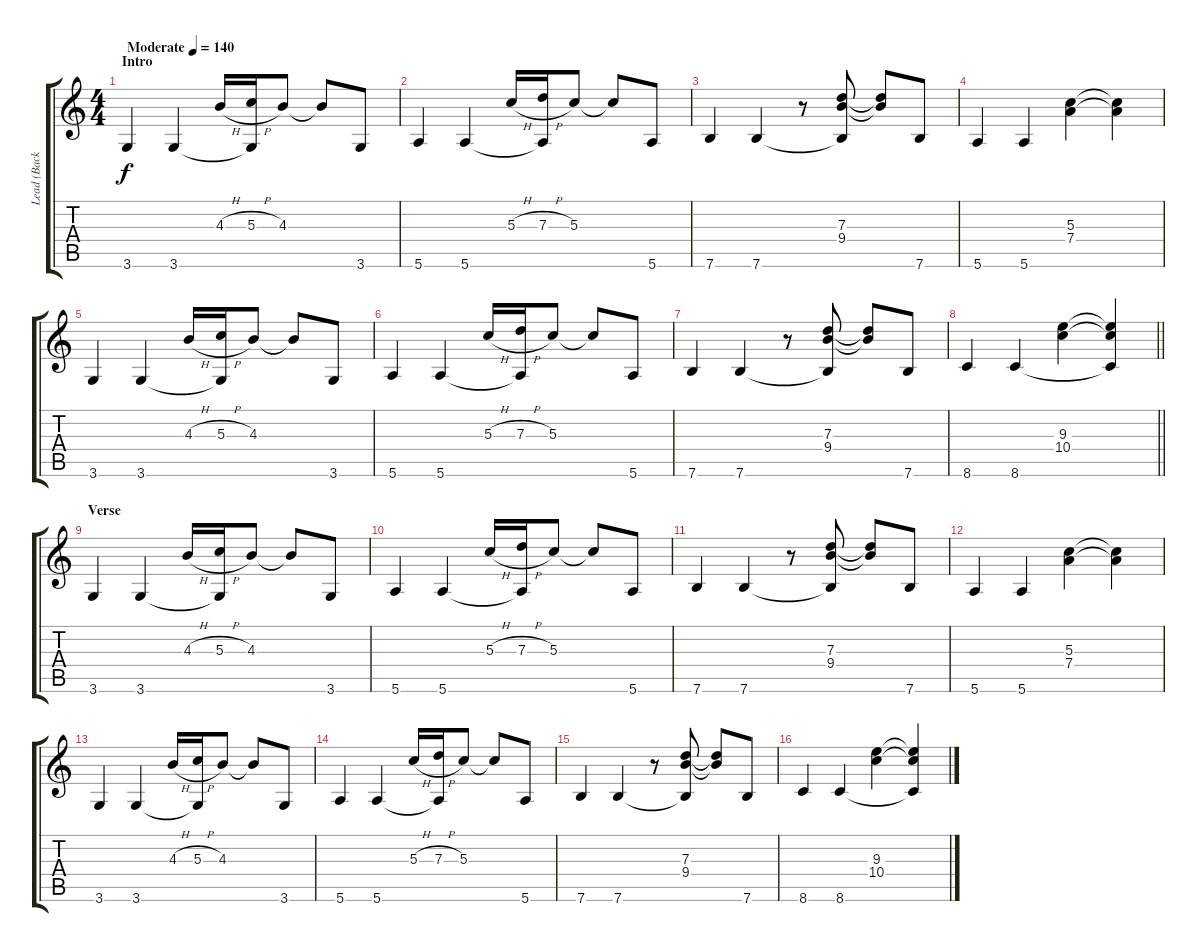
\track ("Lead (Back)" "Lead (Back") {instrument electricguitarjazz}
\staff {score tabs}
\tuning (E4 B3 G3 D3 A2 E2) {hide}
\ts (4 4)
\section ("" "Intro")
\tempo (140 "Moderate")
\clef g2
\ks c
3.6.4{dy f instrument electricguitarjazz} 3.6.4 4.3{h}.16 (5.3{h} 3.6{t}).16 4.3.8 4.3{t}.8 3.6.8 |
5.6.4 5.6.4 5.3{h}.16 (7.3{h} 5.6{t}).16 5.3.8 5.3{t}.8 5.6.8 |
7.6.4 7.6.4 r.8 (7.3 9.4 7.6{t}).8 (7.3{t} 9.4{t}).8 7.6.8 |
5.6.4 5.6.4 (5.3 7.4).4 (5.3{t} 7.4{t}).4 |
3.6.4 3.6.4 4.3{h}.16 (5.3{h} 3.6{t}).16 4.3.8 4.3{t}.8 3.6.8 |
5.6.4 5.6.4 5.3{h}.16 (7.3{h} 5.6{t}).16 5.3.8 5.3{t}.8 5.6.8 |
7.6.4 7.6.4 r.8 (7.3 9.4 7.6{t}).8 (7.3{t} 9.4{t}).8 7.6.8 |
\barLineRight lightlight
8.6.4 8.6.4 (9.3 10.4).4 (9.3{t} 10.4{t} 8.6{t}).4 |
\section ("" "Verse")
3.6.4 3.6.4 4.3{h}.16 (5.3{h} 3.6{t}).16 4.3.8 4.3{t}.8 3.6.8 |
5.6.4 5.6.4 5.3{h}.16 (7.3{h} 5.6{t}).16 5.3.8 5.3{t}.8 5.6.8 |
7.6.4 7.6.4 r.8 (7.3 9.4 7.6{t}).8 (7.3{t} 9.4{t}).8 7.6.8 |
5.6.4 5.6.4 (5.3 7.4).4 (5.3{t} 7.4{t}).4 |
3.6.4 3.6.4 4.3{h}.16 (5.3{h} 3.6{t}).16 4.3.8 4.3{t}.8 3.6.8 |
5.6.4 5.6.4 5.3{h}.16 (7.3{h} 5.6{t}).16 5.3.8 5.3{t}.8 5.6.8 |
7.6.4 7.6.4 r.8 (7.3 9.4 7.6{t}).8 (7.3{t} 9.4{t}).8 7.6.8 |
8.6.4 8.6.4 (9.3 10.4).4 (9.3{t} 10.4{t} 8.6{t}).4
